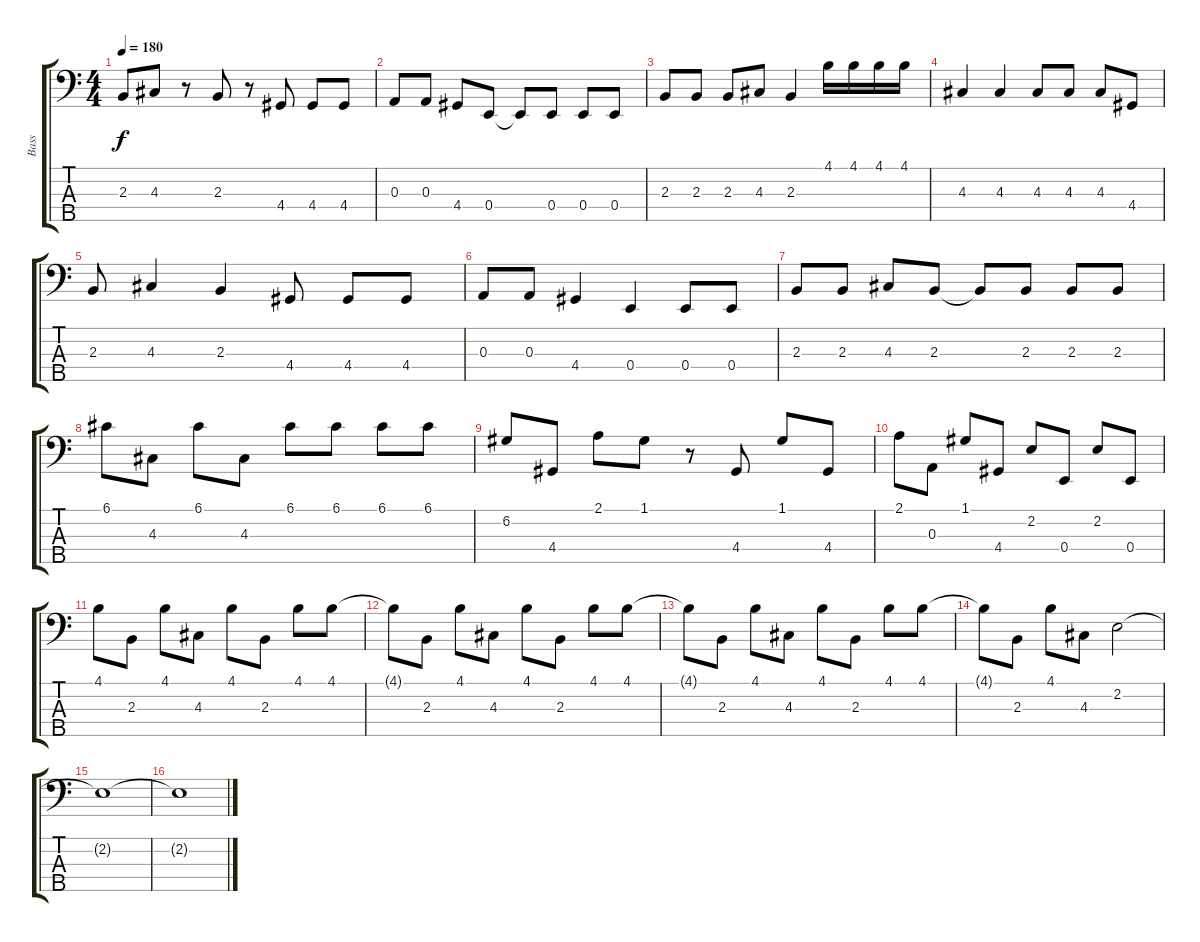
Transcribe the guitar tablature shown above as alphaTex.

\track ("Bass" "Bass") {instrument slapbass1}
\staff {score tabs}
\tuning (G2 D2 A1 E1 B0) {hide}
\ts (4 4)
\tempo 180
\clef f4
\ks c
2.3.8{dy f} 4.3.8 r.8 2.3.8 r.8 4.4.8 4.4.8 4.4.8 |
0.3.8 0.3.8 4.4.8 0.4.8 0.4{t}.8 0.4.8 0.4.8 0.4.8 |
2.3.8 2.3.8 2.3.8 4.3.8 2.3.4 4.1.16 4.1.16 4.1.16 4.1.16 |
4.3.4 4.3.4 4.3.8 4.3.8 4.3.8 4.4.8 |
2.3.8 4.3.4 2.3.4 4.4.8 4.4.8 4.4.8 |
0.3.8 0.3.8 4.4.4 0.4.4 0.4.8 0.4.8 |
2.3.8 2.3.8 4.3.8 2.3.8 2.3{t}.8 2.3.8 2.3.8 2.3.8 |
6.1.8 4.3.8 6.1.8 4.3.8 6.1.8 6.1.8 6.1.8 6.1.8 |
6.2.8 4.4.8 2.1.8 1.1.8 r.8 4.4.8 1.1.8 4.4.8 |
2.1.8 0.3.8 1.1.8 4.4.8 2.2.8 0.4.8 2.2.8 0.4.8 |
4.1.8 2.3.8 4.1.8 4.3.8 4.1.8 2.3.8 4.1.8 4.1.8 |
4.1{t}.8 2.3.8 4.1.8 4.3.8 4.1.8 2.3.8 4.1.8 4.1.8 |
4.1{t}.8 2.3.8 4.1.8 4.3.8 4.1.8 2.3.8 4.1.8 4.1.8 |
4.1{t}.8 2.3.8 4.1.8 4.3.8 2.2.2 |
2.2{t}.1 |
2.2{t}.1
